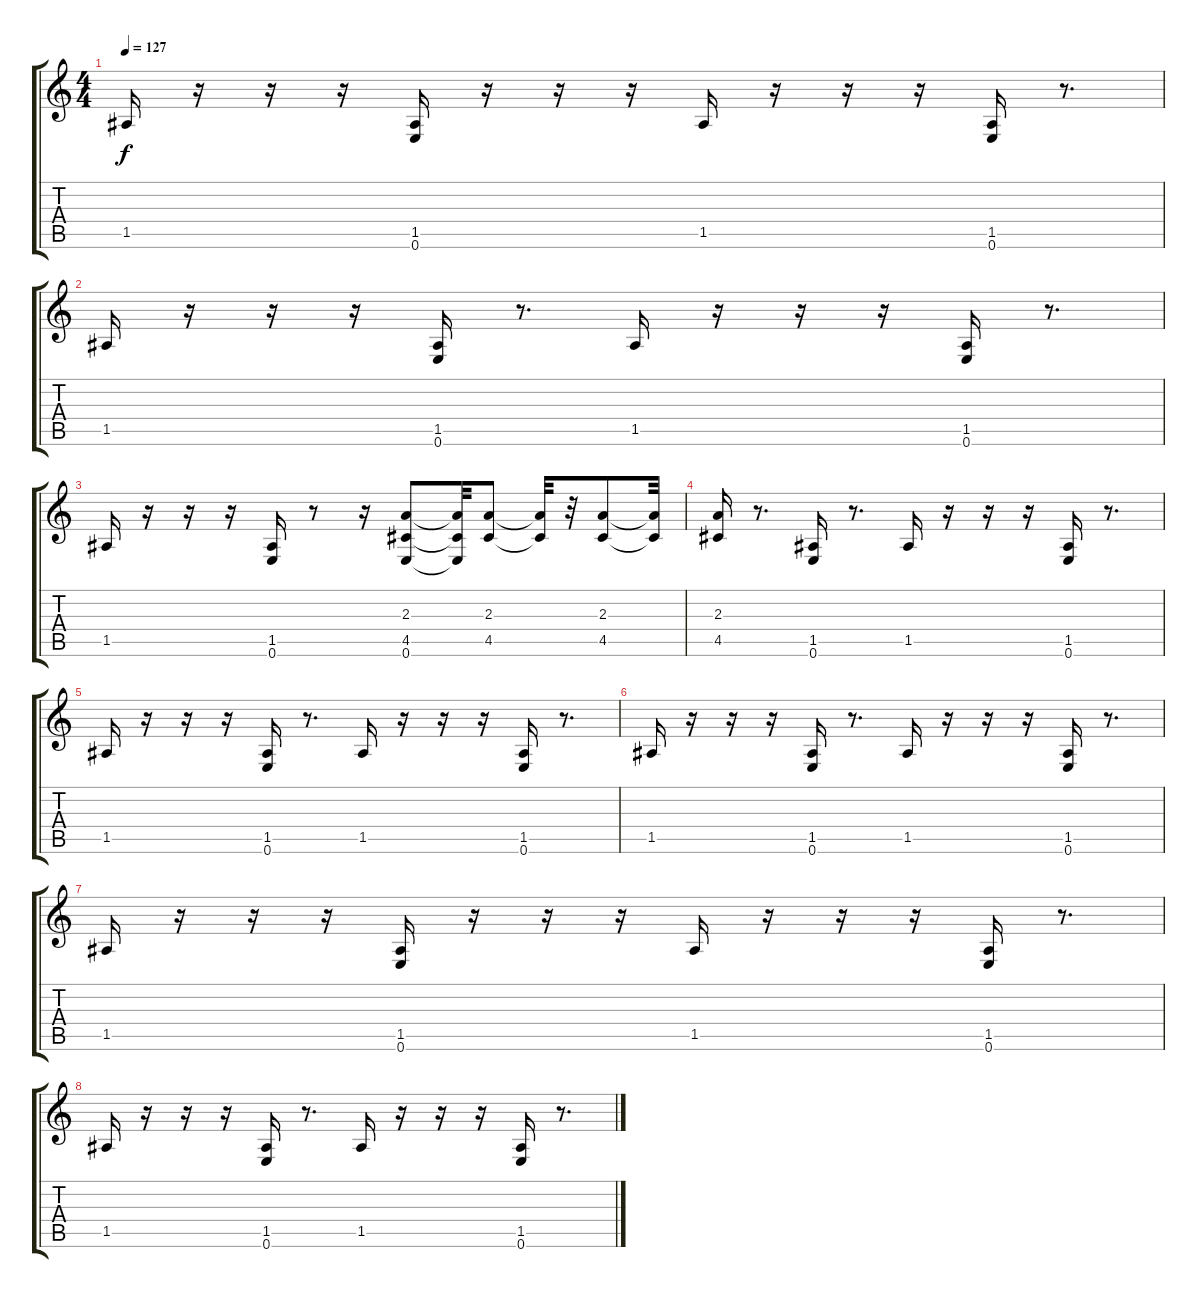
\track "" {instrument acousticguitarnylon}
\staff {score tabs}
\tuning (E4 B3 G3 D3 A2 E2) {hide}
\ts (4 4)
\tempo 127
\clef g2
\ks c
1.5.16{dy f} r.16 r.16 r.16 (1.5 0.6).16 r.16 r.16 r.16 1.5.16 r.16 r.16 r.16 (1.5 0.6).16 r.8{d} |
1.5.16 r.16 r.16 r.16 (1.5 0.6).16 r.8{d} 1.5.16 r.16 r.16 r.16 (1.5 0.6).16 r.8{d} |
1.5.16 r.16 r.16 r.16 (1.5 0.6).16 r.8 r.16 (2.3 4.5 0.6).8 (2.3{t} 4.5{t} 0.6{t}).32 (2.3 4.5).8 (2.3{t} 4.5{t}).32 r.32 (2.3 4.5).8 (2.3{t} 4.5{t}).32 |
(2.3 4.5).16 r.8{d} (1.5 0.6).16 r.8{d} 1.5.16 r.16 r.16 r.16 (1.5 0.6).16 r.8{d} |
1.5.16 r.16 r.16 r.16 (1.5 0.6).16 r.8{d} 1.5.16 r.16 r.16 r.16 (1.5 0.6).16 r.8{d} |
1.5.16 r.16 r.16 r.16 (1.5 0.6).16 r.8{d} 1.5.16 r.16 r.16 r.16 (1.5 0.6).16 r.8{d} |
1.5.16 r.16 r.16 r.16 (1.5 0.6).16 r.16 r.16 r.16 1.5.16 r.16 r.16 r.16 (1.5 0.6).16 r.8{d} |
1.5.16 r.16 r.16 r.16 (1.5 0.6).16 r.8{d} 1.5.16 r.16 r.16 r.16 (1.5 0.6).16 r.8{d}
